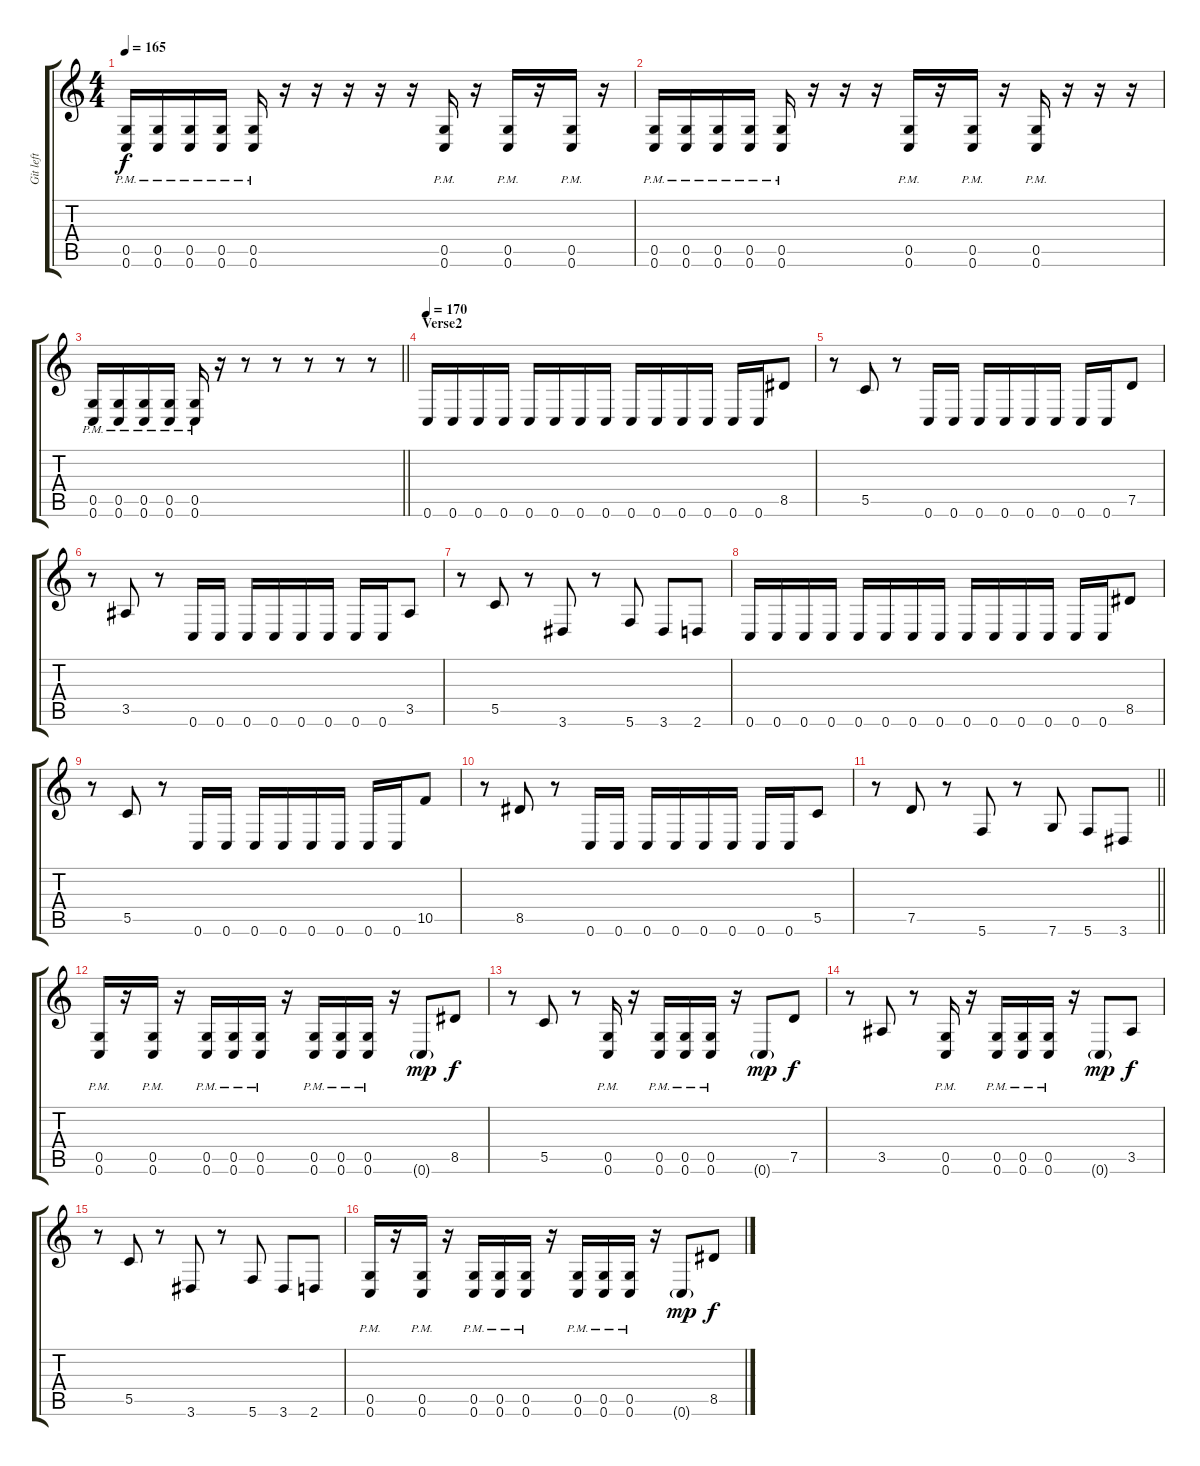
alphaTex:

\track ("Git left" "Git left") {instrument overdrivenguitar}
\staff {score tabs}
\tuning (D4 A3 F3 C3 G2 C2) {hide}
\ts (4 4)
\tempo 165
\clef g2
\ks c
(0.5{pm} 0.6{pm}).16{dy f} (0.5{pm} 0.6{pm}).16 (0.5{pm} 0.6{pm}).16 (0.5{pm} 0.6{pm}).16 (0.5{pm} 0.6{pm}).16 r.16 r.16 r.16 r.16 r.16 (0.5{pm} 0.6{pm}).16 r.16 (0.5{pm} 0.6{pm}).16 r.16 (0.5{pm} 0.6{pm}).16 r.16 |
(0.5{pm} 0.6{pm}).16 (0.5{pm} 0.6{pm}).16 (0.5{pm} 0.6{pm}).16 (0.5{pm} 0.6{pm}).16 (0.5{pm} 0.6{pm}).16 r.16 r.16 r.16 (0.5{pm} 0.6{pm}).16 r.16 (0.5{pm} 0.6{pm}).16 r.16 (0.5{pm} 0.6{pm}).16 r.16 r.16 r.16 |
\barLineRight lightlight
(0.5{pm} 0.6{pm}).16 (0.5{pm} 0.6{pm}).16 (0.5{pm} 0.6{pm}).16 (0.5{pm} 0.6{pm}).16 (0.5{pm} 0.6{pm}).16 r.16 r.8 r.8 r.8 r.8 r.8 |
\section ("" "Verse2")
\tempo 170
0.6.16 0.6.16 0.6.16 0.6.16 0.6.16 0.6.16 0.6.16 0.6.16 0.6.16 0.6.16 0.6.16 0.6.16 0.6.16 0.6.16 8.5.8 |
r.8 5.5.8 r.8 0.6.16 0.6.16 0.6.16 0.6.16 0.6.16 0.6.16 0.6.16 0.6.16 7.5.8 |
r.8 3.5.8 r.8 0.6.16 0.6.16 0.6.16 0.6.16 0.6.16 0.6.16 0.6.16 0.6.16 3.5.8 |
r.8 5.5.8 r.8 3.6.8 r.8 5.6.8 3.6.8 2.6.8 |
0.6.16 0.6.16 0.6.16 0.6.16 0.6.16 0.6.16 0.6.16 0.6.16 0.6.16 0.6.16 0.6.16 0.6.16 0.6.16 0.6.16 8.5.8 |
r.8 5.5.8 r.8 0.6.16 0.6.16 0.6.16 0.6.16 0.6.16 0.6.16 0.6.16 0.6.16 10.5.8 |
r.8 8.5.8 r.8 0.6.16 0.6.16 0.6.16 0.6.16 0.6.16 0.6.16 0.6.16 0.6.16 5.5.8 |
\barLineRight lightlight
r.8 7.5.8 r.8 5.6.8 r.8 7.6.8 5.6.8 3.6.8 |
(0.5{pm} 0.6{pm}).16 r.16 (0.5{pm} 0.6{pm}).16 r.16 (0.5{pm} 0.6{pm}).16 (0.5{pm} 0.6{pm}).16 (0.5{pm} 0.6{pm}).16 r.16 (0.5{pm} 0.6{pm}).16 (0.5{pm} 0.6{pm}).16 (0.5{pm} 0.6{pm}).16 r.16 0.6{g}.8{dy mp} 8.5.8{dy f} |
r.8 5.5.8 r.8 (0.5{pm} 0.6{pm}).16 r.16 (0.5{pm} 0.6{pm}).16 (0.5{pm} 0.6{pm}).16 (0.5{pm} 0.6{pm}).16 r.16 0.6{g}.8{dy mp} 7.5.8{dy f} |
r.8 3.5.8 r.8 (0.5{pm} 0.6{pm}).16 r.16 (0.5{pm} 0.6{pm}).16 (0.5{pm} 0.6{pm}).16 (0.5{pm} 0.6{pm}).16 r.16 0.6{g}.8{dy mp} 3.5.8{dy f} |
r.8 5.5.8 r.8 3.6.8 r.8 5.6.8 3.6.8 2.6.8 |
(0.5{pm} 0.6{pm}).16 r.16 (0.5{pm} 0.6{pm}).16 r.16 (0.5{pm} 0.6{pm}).16 (0.5{pm} 0.6{pm}).16 (0.5{pm} 0.6{pm}).16 r.16 (0.5{pm} 0.6{pm}).16 (0.5{pm} 0.6{pm}).16 (0.5{pm} 0.6{pm}).16 r.16 0.6{g}.8{dy mp} 8.5.8{dy f}
